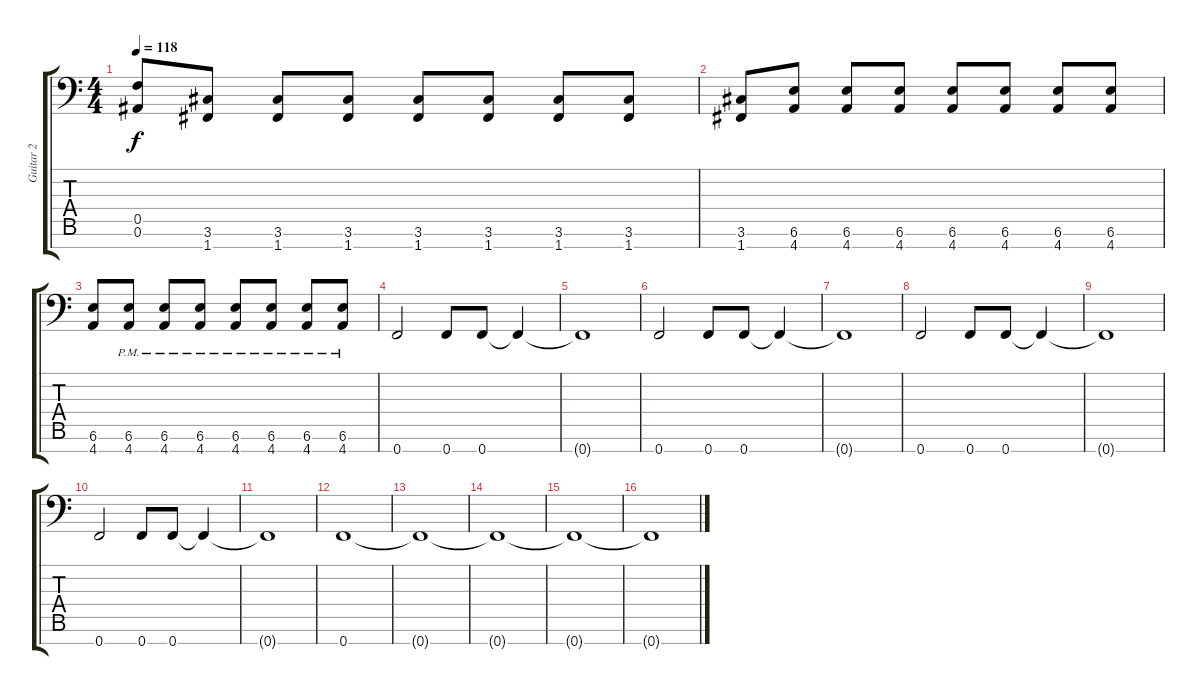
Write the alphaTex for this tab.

\track ("Guitar 2" "Guitar 2") {instrument distortionguitar}
\staff {score tabs}
\tuning (C4 G3 D3 Bb2 F2 Bb1 F1) {hide}
\ts (4 4)
\tempo 118
\clef f4
\ks c
(0.5 0.6).8{dy f} (3.6 1.7).8 (3.6 1.7).8 (3.6 1.7).8 (3.6 1.7).8 (3.6 1.7).8 (3.6 1.7).8 (3.6 1.7).8 |
(3.6 1.7).8 (6.6 4.7).8 (6.6 4.7).8 (6.6 4.7).8 (6.6 4.7).8 (6.6 4.7).8 (6.6 4.7).8 (6.6 4.7).8 |
(6.6 4.7).8 (6.6{pm} 4.7{pm}).8 (6.6{pm} 4.7{pm}).8 (6.6{pm} 4.7{pm}).8 (6.6{pm} 4.7{pm}).8 (6.6{pm} 4.7{pm}).8 (6.6{pm} 4.7{pm}).8 (6.6{pm} 4.7{pm}).8 |
0.7.2 0.7.8 0.7.8 0.7{t}.4 |
0.7{t}.1 |
0.7.2 0.7.8 0.7.8 0.7{t}.4 |
0.7{t}.1 |
0.7.2 0.7.8 0.7.8 0.7{t}.4 |
0.7{t}.1 |
0.7.2 0.7.8 0.7.8 0.7{t}.4 |
0.7{t}.1 |
0.7.1 |
0.7{t}.1 |
0.7{t}.1 |
0.7{t}.1 |
0.7{t}.1
